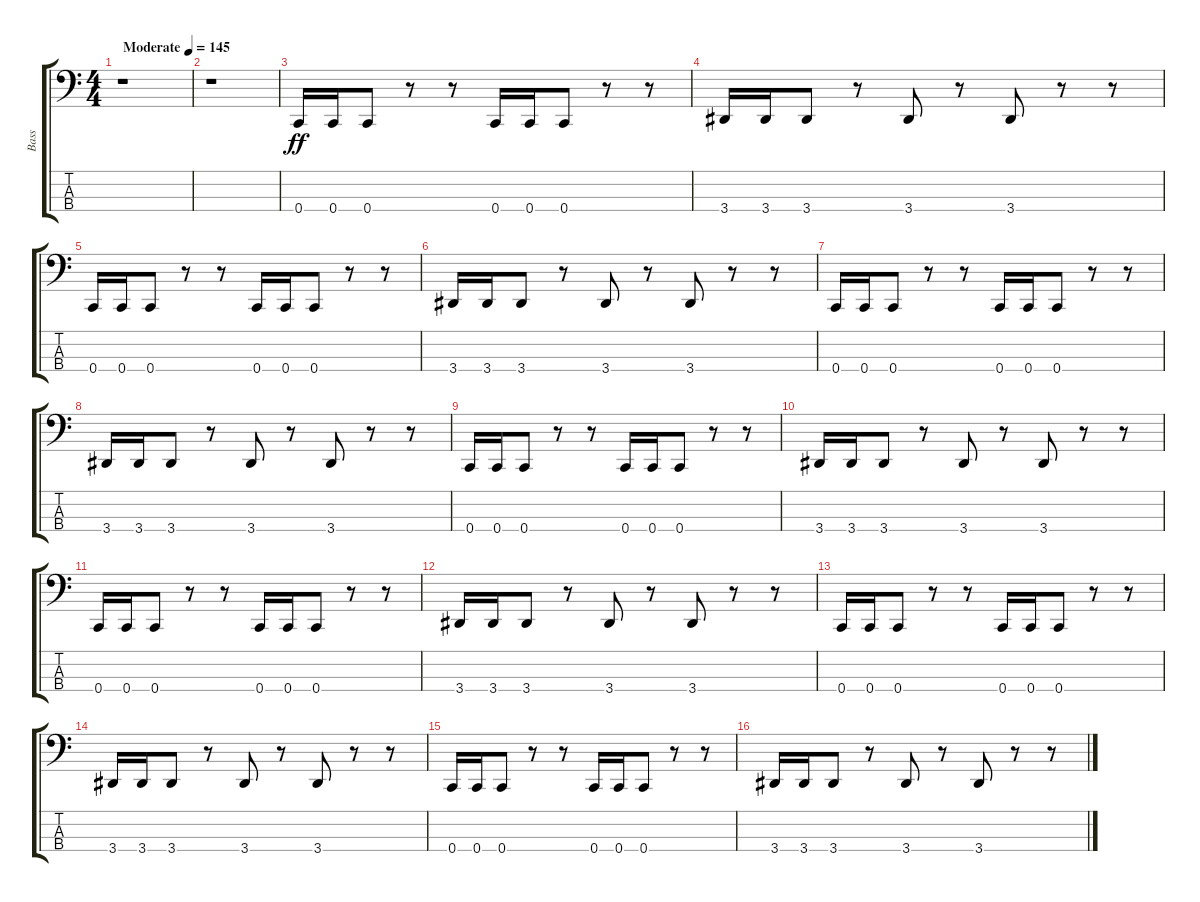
\track ("Bass" "Bass") {instrument electricbasspick}
\staff {score tabs}
\tuning (F2 C2 G1 C1) {hide}
\ts (4 4)
\tempo (145 "Moderate")
\clef f4
\ks c
r.1{dy ff instrument electricbasspick} |
r.1 |
0.4.16 0.4.16 0.4.8 r.8 r.8 0.4.16 0.4.16 0.4.8 r.8 r.8 |
3.4.16 3.4.16 3.4.8 r.8 3.4.8 r.8 3.4.8 r.8 r.8 |
0.4.16 0.4.16 0.4.8 r.8 r.8 0.4.16 0.4.16 0.4.8 r.8 r.8 |
3.4.16 3.4.16 3.4.8 r.8 3.4.8 r.8 3.4.8 r.8 r.8 |
0.4.16 0.4.16 0.4.8 r.8 r.8 0.4.16 0.4.16 0.4.8 r.8 r.8 |
3.4.16 3.4.16 3.4.8 r.8 3.4.8 r.8 3.4.8 r.8 r.8 |
0.4.16 0.4.16 0.4.8 r.8 r.8 0.4.16 0.4.16 0.4.8 r.8 r.8 |
3.4.16 3.4.16 3.4.8 r.8 3.4.8 r.8 3.4.8 r.8 r.8 |
0.4.16 0.4.16 0.4.8 r.8 r.8 0.4.16 0.4.16 0.4.8 r.8 r.8 |
3.4.16 3.4.16 3.4.8 r.8 3.4.8 r.8 3.4.8 r.8 r.8 |
0.4.16 0.4.16 0.4.8 r.8 r.8 0.4.16 0.4.16 0.4.8 r.8 r.8 |
3.4.16 3.4.16 3.4.8 r.8 3.4.8 r.8 3.4.8 r.8 r.8 |
0.4.16 0.4.16 0.4.8 r.8 r.8 0.4.16 0.4.16 0.4.8 r.8 r.8 |
3.4.16 3.4.16 3.4.8 r.8 3.4.8 r.8 3.4.8 r.8 r.8
